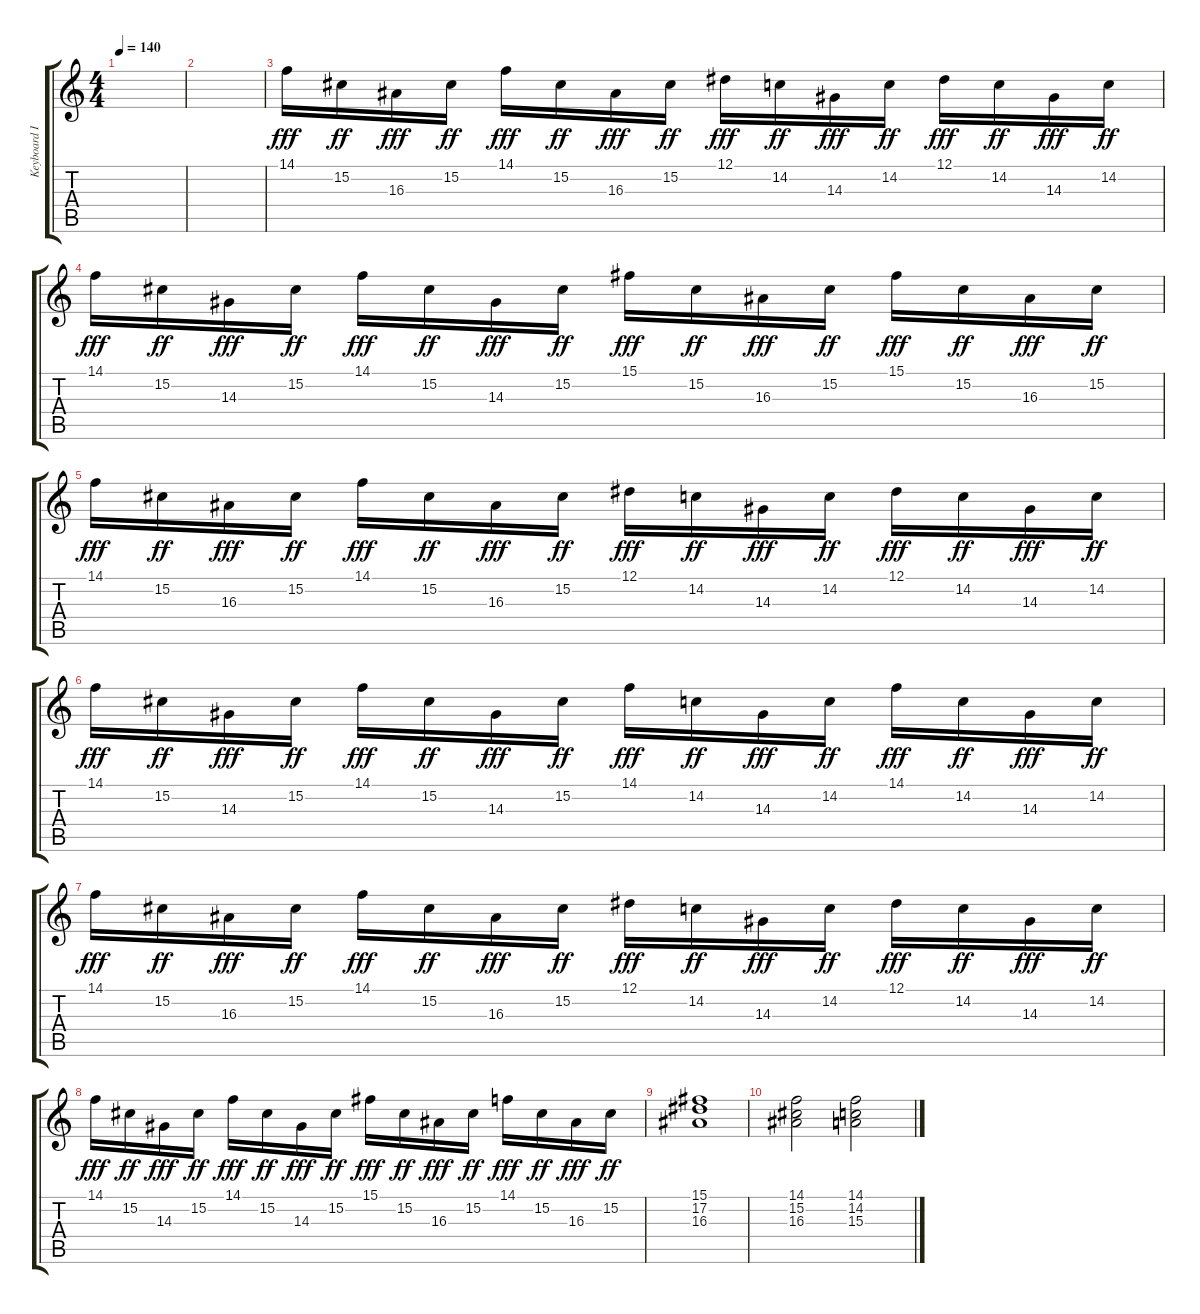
\track ("Keyboard II" "Keyboard I") {instrument harpsichord}
\staff {score tabs}
\tuning (Eb4 Bb3 Gb3 Db3 Ab2 Eb2) {hide}
\ts (4 4)
\tempo 140
\clef g2
\ks c
|
|
14.1.16{dy fff} 15.2.16{dy ff} 16.3.16{dy fff} 15.2.16{dy ff} 14.1.16{dy fff} 15.2.16{dy ff} 16.3.16{dy fff} 15.2.16{dy ff} 12.1.16{dy fff} 14.2.16{dy ff} 14.3.16{dy fff} 14.2.16{dy ff} 12.1.16{dy fff} 14.2.16{dy ff} 14.3.16{dy fff} 14.2.16{dy ff} |
14.1.16{dy fff} 15.2.16{dy ff} 14.3.16{dy fff} 15.2.16{dy ff} 14.1.16{dy fff} 15.2.16{dy ff} 14.3.16{dy fff} 15.2.16{dy ff} 15.1.16{dy fff} 15.2.16{dy ff} 16.3.16{dy fff} 15.2.16{dy ff} 15.1.16{dy fff} 15.2.16{dy ff} 16.3.16{dy fff} 15.2.16{dy ff} |
14.1.16{dy fff} 15.2.16{dy ff} 16.3.16{dy fff} 15.2.16{dy ff} 14.1.16{dy fff} 15.2.16{dy ff} 16.3.16{dy fff} 15.2.16{dy ff} 12.1.16{dy fff} 14.2.16{dy ff} 14.3.16{dy fff} 14.2.16{dy ff} 12.1.16{dy fff} 14.2.16{dy ff} 14.3.16{dy fff} 14.2.16{dy ff} |
14.1.16{dy fff} 15.2.16{dy ff} 14.3.16{dy fff} 15.2.16{dy ff} 14.1.16{dy fff} 15.2.16{dy ff} 14.3.16{dy fff} 15.2.16{dy ff} 14.1.16{dy fff} 14.2.16{dy ff} 14.3.16{dy fff} 14.2.16{dy ff} 14.1.16{dy fff} 14.2.16{dy ff} 14.3.16{dy fff} 14.2.16{dy ff} |
14.1.16{dy fff} 15.2.16{dy ff} 16.3.16{dy fff} 15.2.16{dy ff} 14.1.16{dy fff} 15.2.16{dy ff} 16.3.16{dy fff} 15.2.16{dy ff} 12.1.16{dy fff} 14.2.16{dy ff} 14.3.16{dy fff} 14.2.16{dy ff} 12.1.16{dy fff} 14.2.16{dy ff} 14.3.16{dy fff} 14.2.16{dy ff} |
14.1.16{dy fff} 15.2.16{dy ff} 14.3.16{dy fff} 15.2.16{dy ff} 14.1.16{dy fff} 15.2.16{dy ff} 14.3.16{dy fff} 15.2.16{dy ff} 15.1.16{dy fff} 15.2.16{dy ff} 16.3.16{dy fff} 15.2.16{dy ff} 14.1.16{dy fff} 15.2.16{dy ff} 16.3.16{dy fff} 15.2.16{dy ff} |
(15.1 17.2 16.3).1 |
(14.1 15.2 16.3).2 (14.1 14.2 15.3).2
